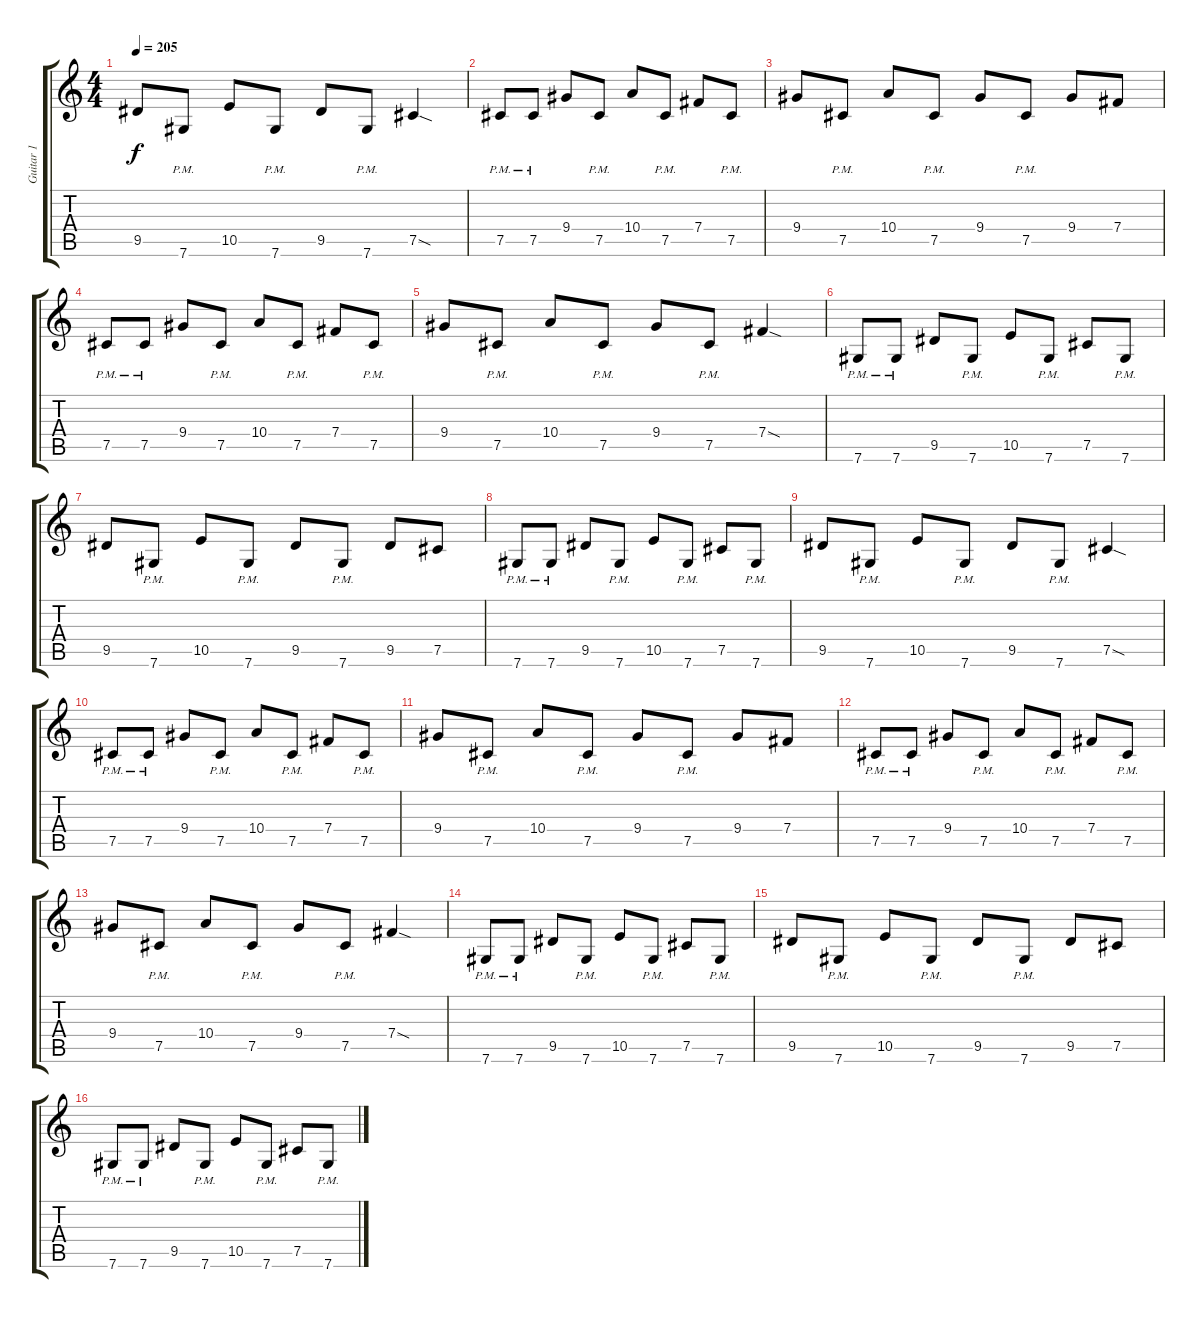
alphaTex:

\track ("Guitar 1" "Guitar 1") {instrument distortionguitar}
\staff {score tabs}
\tuning (Db4 Ab3 E3 B2 Gb2 Db2) {hide}
\ts (4 4)
\tempo 205
\clef g2
\ks c
9.5.8{dy f} 7.6{pm}.8 10.5.8 7.6{pm}.8 9.5.8 7.6{pm}.8 7.5{sod}.4 |
7.5{pm}.8 7.5{pm}.8 9.4.8 7.5{pm}.8 10.4.8 7.5{pm}.8 7.4.8 7.5{pm}.8 |
9.4.8 7.5{pm}.8 10.4.8 7.5{pm}.8 9.4.8 7.5{pm}.8 9.4.8 7.4.8 |
7.5{pm}.8 7.5{pm}.8 9.4.8 7.5{pm}.8 10.4.8 7.5{pm}.8 7.4.8 7.5{pm}.8 |
9.4.8 7.5{pm}.8 10.4.8 7.5{pm}.8 9.4.8 7.5{pm}.8 7.4{sod}.4 |
7.6{pm}.8 7.6{pm}.8 9.5.8 7.6{pm}.8 10.5.8 7.6{pm}.8 7.5.8 7.6{pm}.8 |
9.5.8 7.6{pm}.8 10.5.8 7.6{pm}.8 9.5.8 7.6{pm}.8 9.5.8 7.5.8 |
7.6{pm}.8 7.6{pm}.8 9.5.8 7.6{pm}.8 10.5.8 7.6{pm}.8 7.5.8 7.6{pm}.8 |
9.5.8 7.6{pm}.8 10.5.8 7.6{pm}.8 9.5.8 7.6{pm}.8 7.5{sod}.4 |
7.5{pm}.8 7.5{pm}.8 9.4.8 7.5{pm}.8 10.4.8 7.5{pm}.8 7.4.8 7.5{pm}.8 |
9.4.8 7.5{pm}.8 10.4.8 7.5{pm}.8 9.4.8 7.5{pm}.8 9.4.8 7.4.8 |
7.5{pm}.8 7.5{pm}.8 9.4.8 7.5{pm}.8 10.4.8 7.5{pm}.8 7.4.8 7.5{pm}.8 |
9.4.8 7.5{pm}.8 10.4.8 7.5{pm}.8 9.4.8 7.5{pm}.8 7.4{sod}.4 |
7.6{pm}.8 7.6{pm}.8 9.5.8 7.6{pm}.8 10.5.8 7.6{pm}.8 7.5.8 7.6{pm}.8 |
9.5.8 7.6{pm}.8 10.5.8 7.6{pm}.8 9.5.8 7.6{pm}.8 9.5.8 7.5.8 |
7.6{pm}.8 7.6{pm}.8 9.5.8 7.6{pm}.8 10.5.8 7.6{pm}.8 7.5.8 7.6{pm}.8
